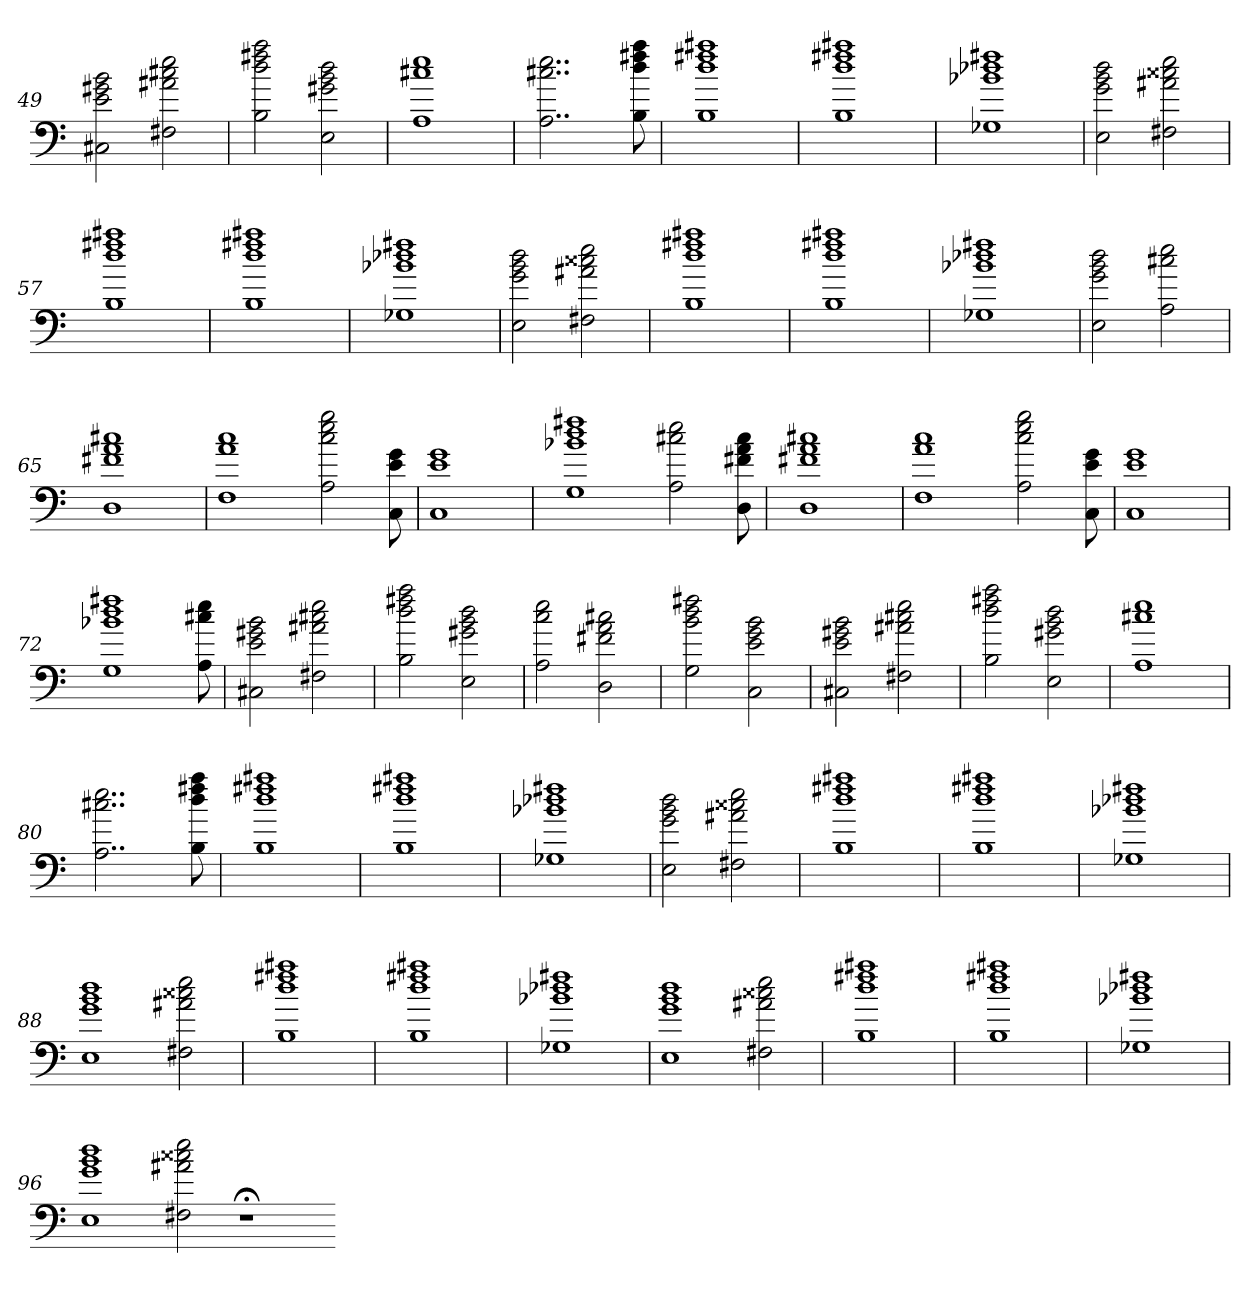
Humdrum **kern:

**kern
*part1
*staff1
=49
2C#X 2e 2g#X 2b
2F#X 2a#X 2cc#X 2ee
=50
2B 2dd 2ff#X 2aa
2E 2g#X 2b 2dd
=51
1A 1cc#X 1ee
=52
2..A 2..cc#X 2..ee
8B 8dd 8ff#X 8aa
=53
1B 1dd 1ff#X 1aa#X
=54
1B 1dd 1ff#X 1aa#X
=55
1G-X 1b-X 1dd-X 1ff#X
=56
2E 2g 2b 2dd
2F#X 2a#X 2cc##X 2ee
=57
1B 1dd 1ff#X 1aa#X
=58
1B 1dd 1ff#X 1aa#X
=59
1G-X 1b-X 1dd-X 1ff#X
=60
2E 2g 2b 2dd
2F#X 2a#X 2cc##X 2ee
=61
1B 1dd 1ff#X 1aa#X
=62
1B 1dd 1ff#X 1aa#X
=63
1G-X 1b-X 1dd-X 1ff#X
=64
2E 2g 2b 2dd
2A 2cc#X 2ee
=65
1D 1f#X 1a 1cc#X
=66
1F 1a 1cc
2A 2cc 2ee 2gg
8C 8e 8g
=67
1C 1e 1g
=68
1G 1b-X 1dd 1ff#X
2A 2cc#X 2ee
8D 8f#X 8a 8cc#
=69
1D 1f#X 1a 1cc#X
=70
1F 1a 1cc
2A 2cc 2ee 2gg
8C 8e 8g
=71
1C 1e 1g
=72
1G 1b-X 1dd 1ff#X
8A 8cc#X 8ee
=73
2C#X 2e 2g#X 2b
2F#X 2a#X 2cc#X 2ee
=74
2B 2dd 2ff#X 2aa
2E 2g#X 2b 2dd
=75
2A 2cc 2ee
2D 2f#X 2a 2cc#X
=76
2G 2b 2dd 2ff#X
2C 2e 2g 2b
=77
2C#X 2e 2g#X 2b
2F#X 2a#X 2cc#X 2ee
=78
2B 2dd 2ff#X 2aa
2E 2g#X 2b 2dd
=79
1A 1cc#X 1ee
=80
2..A 2..cc#X 2..ee
8B 8dd 8ff#X 8aa
=81
1B 1dd 1ff#X 1aa#X
=82
1B 1dd 1ff#X 1aa#X
=83
1G-X 1b-X 1dd-X 1ff#X
=84
2E 2g 2b 2dd
2F#X 2a#X 2cc##X 2ee
=85
1B 1dd 1ff#X 1aa#X
=86
1B 1dd 1ff#X 1aa#X
=87
1G-X 1b-X 1dd-X 1ff#X
=88
1E 1g 1b 1dd
2F#X 2a#X 2cc##X 2ee
=89
1B 1dd 1ff#X 1aa#X
=90
1B 1dd 1ff#X 1aa#X
=91
1G-X 1b-X 1dd-X 1ff#X
=92
1E 1g 1b 1dd
2F#X 2a#X 2cc##X 2ee
=93
1B 1dd 1ff#X 1aa#X
=94
1B 1dd 1ff#X 1aa#X
=95
1G-X 1b-X 1dd-X 1ff#X
=96
1E 1g 1b 1dd
2F#X 2a#X 2cc##X 2ee
1r;<
=-
*-
